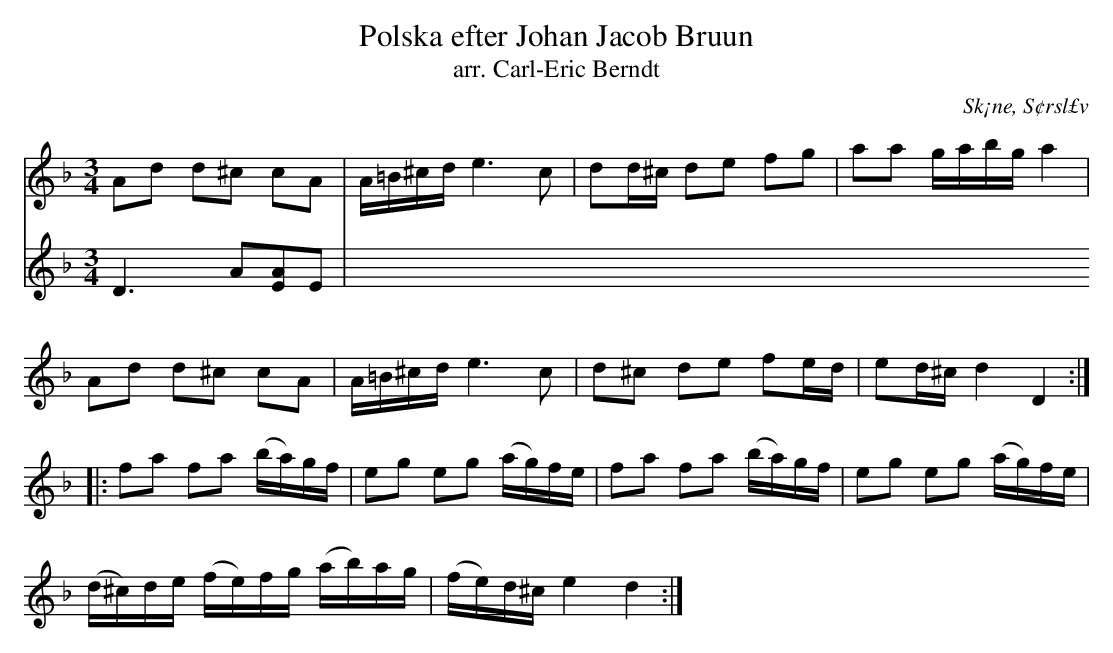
X:1
T:Polska efter Johan Jacob Bruun
T:arr. Carl-Eric Berndt
O:Sk¡ne, S¢rsl£v
M:3/4
L:1/8
K:Dm
V:1
Ad d^c cA | A/=B/^c/d/ e2>c2 | dd/^c/ de fg | aa g/a/b/g/ a2 |
Ad d^c cA | A/=B/^c/d/ e2>c2 | d^c de fe/d/ | ed/^c/ d2 D2 ::
fa fa (b/a/)g/f/ | eg eg (a/g/)f/e/ | fa fa (b/a/)g/f/ | eg eg (a/g/)f/e/ |
(d/^c/)d/e/ (f/e/)f/g/ (a/b/)a/g/ | (f/e/)d/^c/ e2 d2 :|
V:3
D3 A[AE]E |
